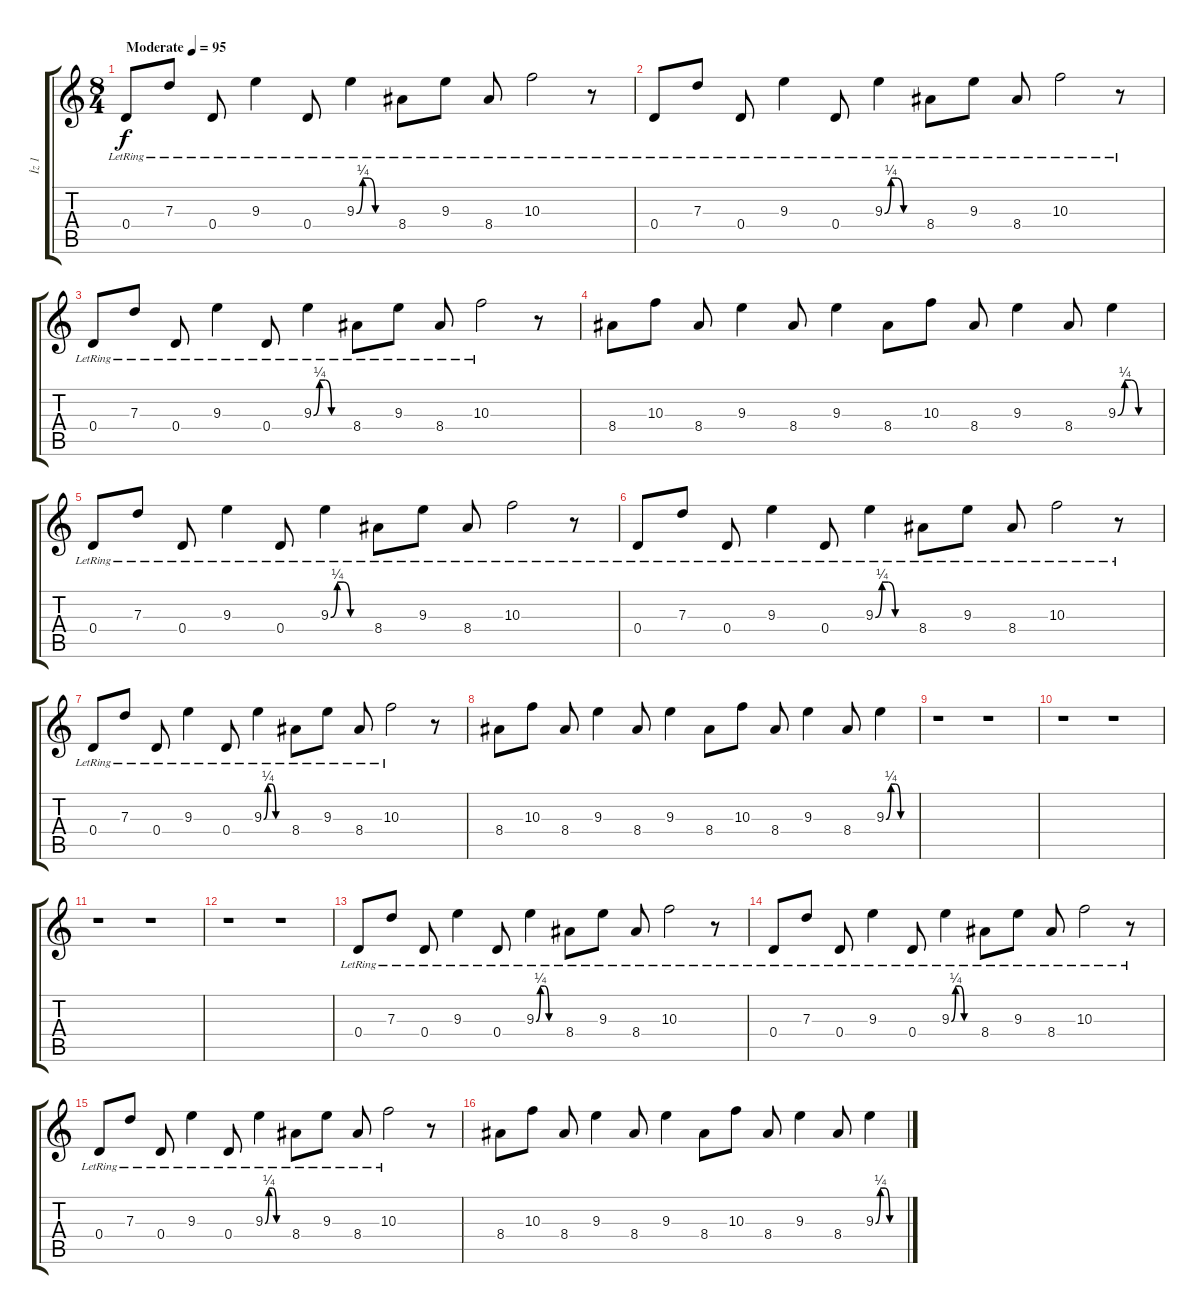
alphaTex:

\track ("İz 1" "İz 1") {instrument electricguitarjazz}
\staff {score tabs}
\tuning (E4 B3 G3 D3 A2 E2) {hide}
\ts (8 4)
\tempo (95 "Moderate")
\clef g2
\ks c
0.4{lr}.8{dy f instrument electricguitarjazz} 7.3{lr}.8 0.4{lr}.8 9.3{lr}.4 0.4{lr}.8 9.3{be (custom 0 0 10 1 20 1 30 0 60 0) lr}.4 8.4{lr}.8 9.3{lr}.8 8.4{lr}.8 10.3{lr}.2 r.8 |
0.4{lr}.8 7.3{lr}.8 0.4{lr}.8 9.3{lr}.4 0.4{lr}.8 9.3{be (custom 0 0 10 1 20 1 30 0 60 0) lr}.4 8.4{lr}.8 9.3{lr}.8 8.4{lr}.8 10.3{lr}.2 r.8 |
0.4{lr}.8 7.3{lr}.8 0.4{lr}.8 9.3{lr}.4 0.4{lr}.8 9.3{be (custom 0 0 10 1 20 1 30 0 60 0) lr}.4 8.4{lr}.8 9.3{lr}.8 8.4{lr}.8 10.3{lr}.2 r.8 |
8.4.8 10.3.8 8.4.8 9.3.4 8.4.8 9.3.4 8.4.8 10.3.8 8.4.8 9.3.4 8.4.8 9.3{be (custom 0 0 10 1 20 1 30 0 60 0)}.4 |
0.4{lr}.8 7.3{lr}.8 0.4{lr}.8 9.3{lr}.4 0.4{lr}.8 9.3{be (custom 0 0 10 1 20 1 30 0 60 0) lr}.4 8.4{lr}.8 9.3{lr}.8 8.4{lr}.8 10.3{lr}.2 r.8 |
0.4{lr}.8 7.3{lr}.8 0.4{lr}.8 9.3{lr}.4 0.4{lr}.8 9.3{be (custom 0 0 10 1 20 1 30 0 60 0) lr}.4 8.4{lr}.8 9.3{lr}.8 8.4{lr}.8 10.3{lr}.2 r.8 |
0.4{lr}.8{volume 10} 7.3{lr}.8 0.4{lr}.8 9.3{lr}.4 0.4{lr}.8 9.3{be (custom 0 0 10 1 20 1 30 0 60 0) lr}.4 8.4{lr}.8 9.3{lr}.8 8.4{lr}.8 10.3{lr}.2 r.8 |
8.4.8 10.3.8 8.4.8 9.3.4 8.4.8 9.3.4 8.4.8 10.3.8 8.4.8 9.3.4 8.4.8 9.3{be (custom 0 0 10 1 20 1 30 0 60 0)}.4 |
r.1 r.1 |
r.1 r.1 |
r.1 r.1 |
r.1 r.1 |
0.4{lr}.8 7.3{lr}.8 0.4{lr}.8 9.3{lr}.4 0.4{lr}.8 9.3{be (custom 0 0 10 1 20 1 30 0 60 0) lr}.4 8.4{lr}.8 9.3{lr}.8 8.4{lr}.8 10.3{lr}.2 r.8 |
0.4{lr}.8 7.3{lr}.8 0.4{lr}.8 9.3{lr}.4 0.4{lr}.8 9.3{be (custom 0 0 10 1 20 1 30 0 60 0) lr}.4 8.4{lr}.8 9.3{lr}.8 8.4{lr}.8 10.3{lr}.2 r.8 |
0.4{lr}.8 7.3{lr}.8 0.4{lr}.8 9.3{lr}.4 0.4{lr}.8 9.3{be (custom 0 0 10 1 20 1 30 0 60 0) lr}.4 8.4{lr}.8 9.3{lr}.8 8.4{lr}.8 10.3{lr}.2 r.8 |
8.4.8 10.3.8 8.4.8 9.3.4 8.4.8 9.3.4 8.4.8 10.3.8 8.4.8 9.3.4 8.4.8 9.3{be (custom 0 0 10 1 20 1 30 0 60 0)}.4
